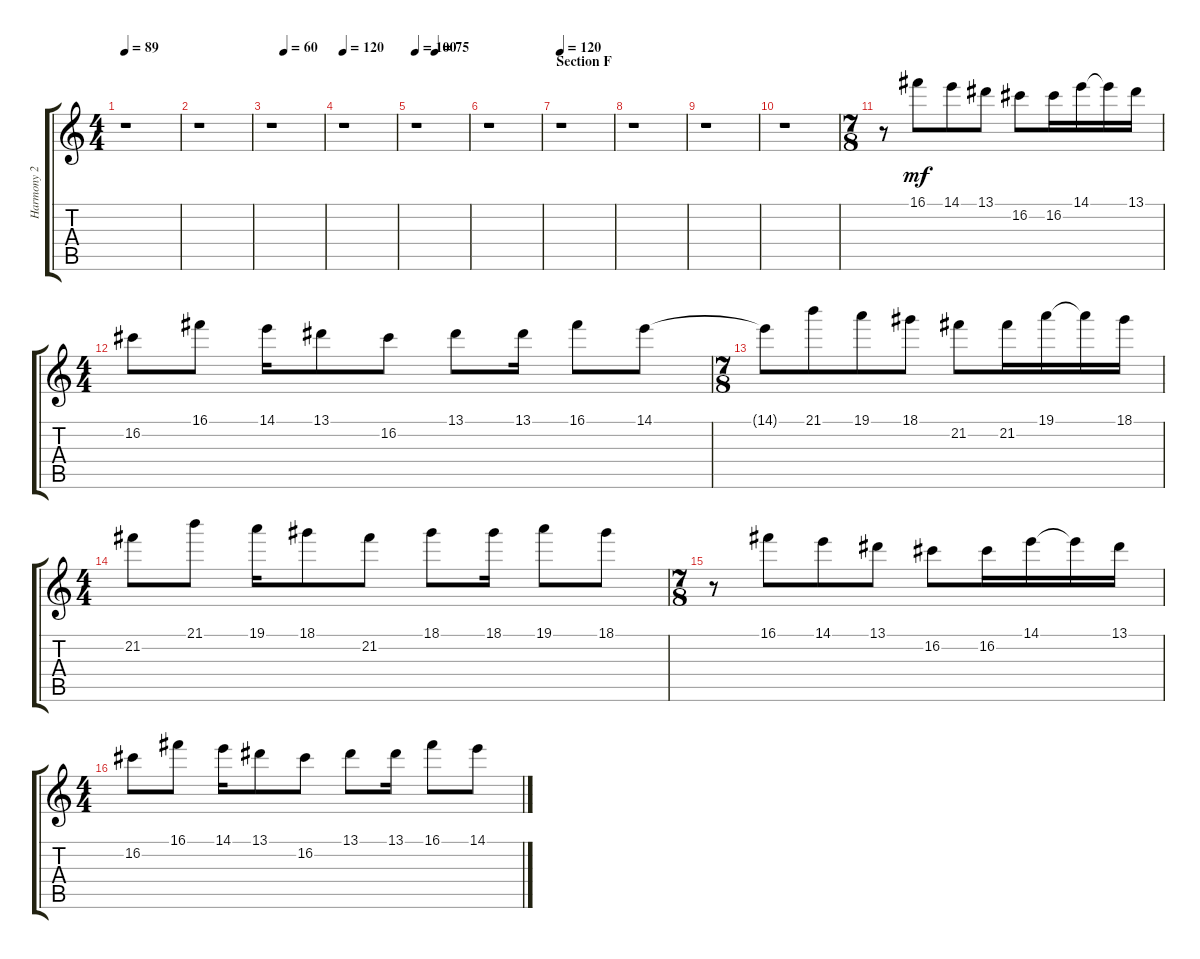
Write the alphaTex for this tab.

\track ("Harmony 2" "Harmony 2") {instrument overdrivenguitar}
\staff {score tabs}
\tuning (D4 A3 F3 C3 G2 C2) {hide}
\ts (4 4)
\tempo 89
\clef g2
\ks aminor
r.1{dy mf} |
r.1 |
\tempo (60 0.25)
r.1 |
\tempo 120
r.1 |
\tempo 100
\tempo (75 0.375)
r.1 |
r.1 |
\section ("" "Section F")
\tempo 120
r.1 |
r.1 |
r.1 |
r.1 |
\ts (7 8)
r.8 16.1.8 14.1.8 13.1.8 16.2.8 16.2.16 14.1.16 14.1{t}.16 13.1.16 |
\ts (4 4)
16.2.8 16.1.8 14.1.16 13.1.8 16.2.8 13.1.8 13.1.16 16.1.8 14.1.8 |
\ts (7 8)
14.1{t}.8 21.1.8 19.1.8 18.1.8 21.2.8 21.2.16 19.1.16 19.1{t}.16 18.1.16 |
\ts (4 4)
21.2.8 21.1.8 19.1.16 18.1.8 21.2.8 18.1.8 18.1.16 19.1.8 18.1.8 |
\ts (7 8)
r.8 16.1.8 14.1.8 13.1.8 16.2.8 16.2.16 14.1.16 14.1{t}.16 13.1.16 |
\ts (4 4)
16.2.8 16.1.8 14.1.16 13.1.8 16.2.8 13.1.8 13.1.16 16.1.8 14.1.8
